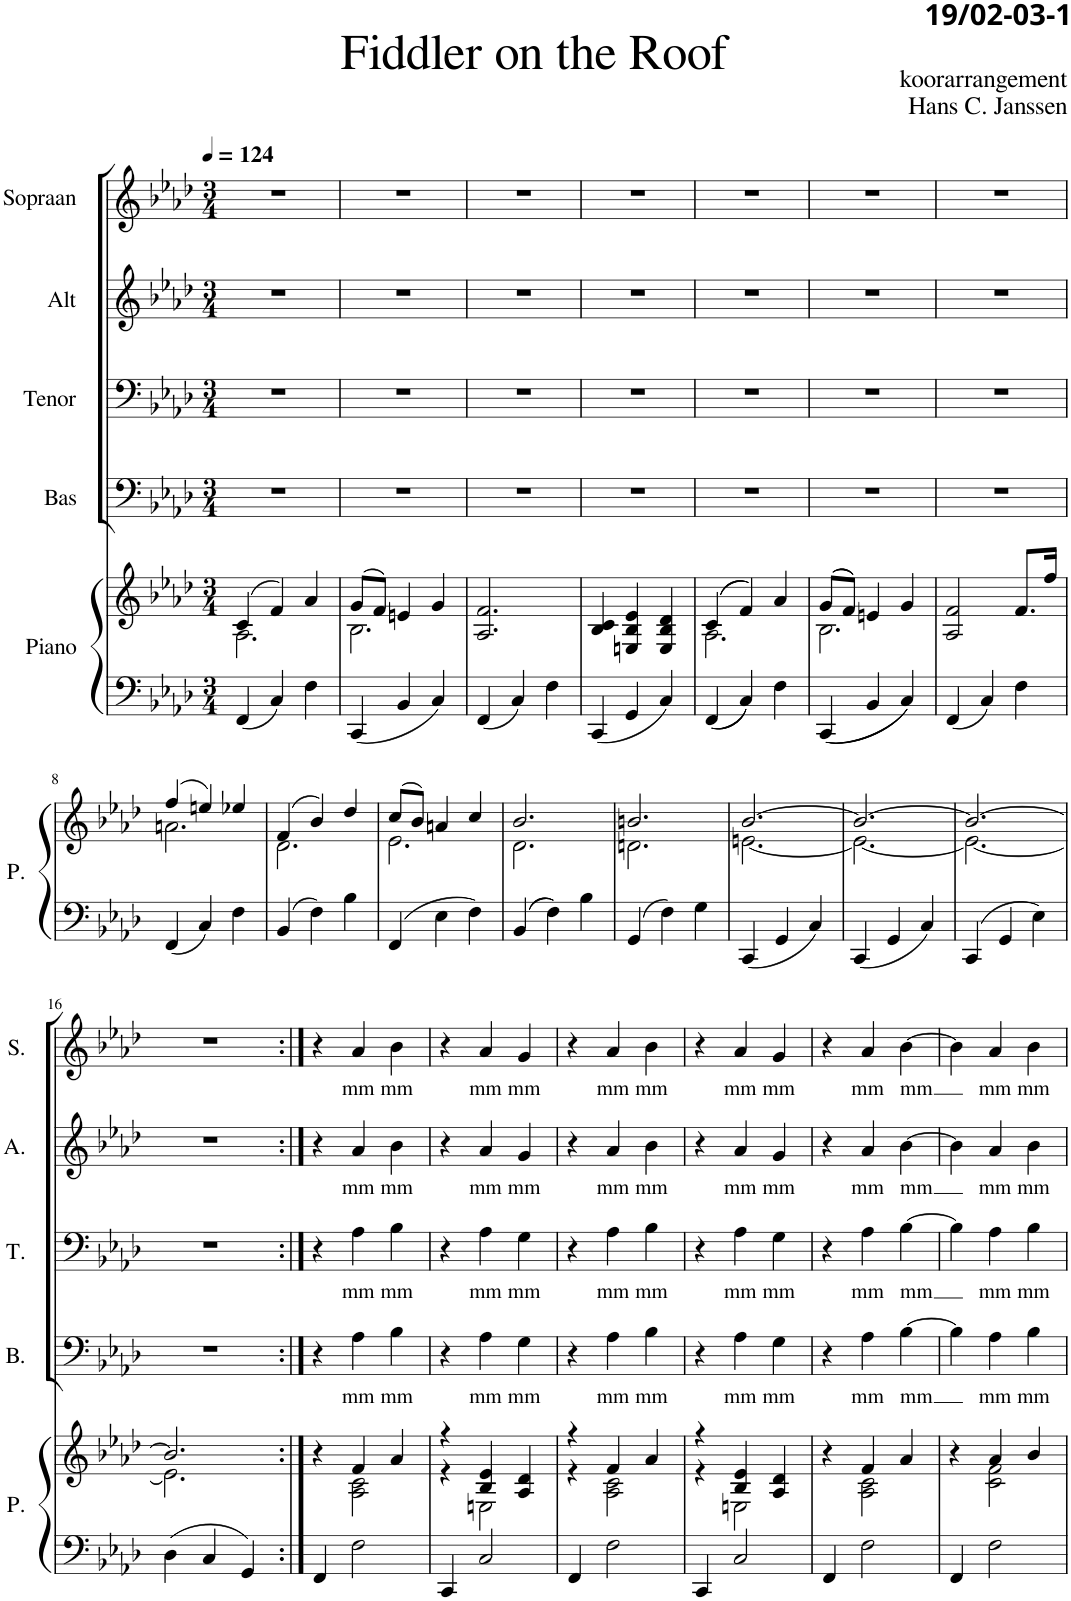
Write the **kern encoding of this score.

**kern	**kern	**kern	**text	**kern	**text	**kern	**text	**kern	**text
*part5	*part5	*part4	*part4	*part3	*part3	*part2	*part2	*part1	*part1
*staff6	*staff5	*staff4	*staff4	*staff3	*staff3	*staff2	*staff2	*staff1	*staff1
*I"Piano	*	*I"Bas	*	*I"Tenor	*	*I"Alt	*	*I"Sopraan	*
*I'P.	*	*I'B.	*	*I'T.	*	*I'A.	*	*I'S.	*
*clefF4	*clefG2	*clefF4	*	*clefF4	*	*clefG2	*	*clefG2	*
*k[b-e-a-d-]	*k[b-e-a-d-]	*k[b-e-a-d-]	*	*k[b-e-a-d-]	*	*k[b-e-a-d-]	*	*k[b-e-a-d-]	*
*M3/4	*M3/4	*M3/4	*	*M3/4	*	*M3/4	*	*M3/4	*
*MM124	*MM124	*MM124	*	*MM124	*	*MM124	*	*MM124	*
=1	=1	=1	=1	=1	=1	=1	=1	=1	=1
*	*^	*	*	*	*	*	*	*	*
4FF/	(4c/	2.A-\	2.r	.	2.r	.	2.r	.	2.r	.
4C/	4f/)	.	.	.	.	.	.	.	.	.
4F\	4a-/	.	.	.	.	.	.	.	.	.
=2	=2	=2	=2	=2	=2	=2	=2	=2	=2	=2
4CC/	(8g/L	2.B-\	2.r	.	2.r	.	2.r	.	2.r	.
.	8f/J)	.	.	.	.	.	.	.	.	.
4BB-/	4en/	.	.	.	.	.	.	.	.	.
4C/	4g/	.	.	.	.	.	.	.	.	.
*	*v	*v	*	*	*	*	*	*	*	*
=3	=3	=3	=3	=3	=3	=3	=3	=3	=3
4FF/	2.A-/ 2.f/	2.r	.	2.r	.	2.r	.	2.r	.
4C/	.	.	.	.	.	.	.	.	.
4F\	.	.	.	.	.	.	.	.	.
=4	=4	=4	=4	=4	=4	=4	=4	=4	=4
4CC/	4B-/ 4c/	2.r	.	2.r	.	2.r	.	2.r	.
4GG/	4En/ 4B-/ 4e-/	.	.	.	.	.	.	.	.
4C/	4E/ 4B-/ 4d-/	.	.	.	.	.	.	.	.
=5	=5	=5	=5	=5	=5	=5	=5	=5	=5
*	*^	*	*	*	*	*	*	*	*
4FF/	((4c/	2.A-\	2.r	.	2.r	.	2.r	.	2.r	.
4C/	4f/))	.	.	.	.	.	.	.	.	.
4F\	4a-/	.	.	.	.	.	.	.	.	.
=6	=6	=6	=6	=6	=6	=6	=6	=6	=6	=6
4CC/	((8g/L	2.B-\	2.r	.	2.r	.	2.r	.	2.r	.
.	8f/J))	.	.	.	.	.	.	.	.	.
4BB-/	4en/	.	.	.	.	.	.	.	.	.
4C/	4g/	.	.	.	.	.	.	.	.	.
*	*v	*v	*	*	*	*	*	*	*	*
=7	=7	=7	=7	=7	=7	=7	=7	=7	=7
4FF/	2A-/ 2f/	2.r	.	2.r	.	2.r	.	2.r	.
4C/	.	.	.	.	.	.	.	.	.
4F\	8.f/L	.	.	.	.	.	.	.	.
.	16ff/Jk	.	.	.	.	.	.	.	.
!!LO:LB:g=z
=8	=8	=8	=8	=8	=8	=8	=8	=8	=8
*	*^	*	*	*	*	*	*	*	*
4FF/	(4ff/	2.an\	2.r	.	2.r	.	2.r	.	2.r	.
4C/	4een/)	.	.	.	.	.	.	.	.	.
4F\	4ee-X/	.	.	.	.	.	.	.	.	.
=9	=9	=9	=9	=9	=9	=9	=9	=9	=9	=9
4BB-/	(4f/	2.d-\	2.r	.	2.r	.	2.r	.	2.r	.
4F\	4b-/)	.	.	.	.	.	.	.	.	.
4B-\	4dd-/	.	.	.	.	.	.	.	.	.
=10	=10	=10	=10	=10	=10	=10	=10	=10	=10	=10
4FF/	(8cc/L	2.e-\	2.r	.	2.r	.	2.r	.	2.r	.
.	8b-/J)	.	.	.	.	.	.	.	.	.
4E-\	4an/	.	.	.	.	.	.	.	.	.
4F\	4cc/	.	.	.	.	.	.	.	.	.
=11	=11	=11	=11	=11	=11	=11	=11	=11	=11	=11
4BB-/	2.b-/	2.d-\	2.r	.	2.r	.	2.r	.	2.r	.
4F\	.	.	.	.	.	.	.	.	.	.
4B-\	.	.	.	.	.	.	.	.	.	.
=12	=12	=12	=12	=12	=12	=12	=12	=12	=12	=12
4GG/	2.bn/	2.dn\	2.r	.	2.r	.	2.r	.	2.r	.
4F\	.	.	.	.	.	.	.	.	.	.
4G\	.	.	.	.	.	.	.	.	.	.
=13	=13	=13	=13	=13	=13	=13	=13	=13	=13	=13
4CC/	[2.b-/	[2.en\	2.r	.	2.r	.	2.r	.	2.r	.
4GG/	.	.	.	.	.	.	.	.	.	.
4C/	.	.	.	.	.	.	.	.	.	.
=14	=14	=14	=14	=14	=14	=14	=14	=14	=14	=14
4CC/	2.b-/_	2.e\_	2.r	.	2.r	.	2.r	.	2.r	.
4GG/	.	.	.	.	.	.	.	.	.	.
4C/	.	.	.	.	.	.	.	.	.	.
=15	=15	=15	=15	=15	=15	=15	=15	=15	=15	=15
4CC/	2.b-/_	2.e\_	2.r	.	2.r	.	2.r	.	2.r	.
4GG/	.	.	.	.	.	.	.	.	.	.
4E-\	.	.	.	.	.	.	.	.	.	.
!!LO:LB:g=z
=16	=16	=16	=16	=16	=16	=16	=16	=16	=16	=16
4D-\	2.b-/]	2.e\]	2.r	.	2.r	.	2.r	.	2.r	.
4C/	.	.	.	.	.	.	.	.	.	.
4GG/	.	.	.	.	.	.	.	.	.	.
=17:|!	=17:|!	=17:|!	=17:|!	=17:|!	=17:|!	=17:|!	=17:|!	=17:|!	=17:|!	=17:|!
4FF/	4r	4ryy	4r	.	4r	.	4r	.	4r	.
!	!	!	!	!LO:LY:b	!	!LO:LY:b	!	!LO:LY:b	!	!LO:LY:b
2F\	4f/	2A-\ 2c\	4A-\	mm	4A-\	mm	4a-/	mm	4a-/	mm
!	!	!	!	!LO:LY:b	!	!LO:LY:b	!	!LO:LY:b	!	!LO:LY:b
.	4a-/	.	4B-\	mm	4B-\	mm	4b-\	mm	4b-\	mm
=18	=18	=18	=18	=18	=18	=18	=18	=18	=18	=18
4CC/	4r	4r	4r	.	4r	.	4r	.	4r	.
!	!	!	!	!LO:LY:b	!	!LO:LY:b	!	!LO:LY:b	!	!LO:LY:b
2C/	4B-/ 4e-/	2En\	4A-\	mm	4A-\	mm	4a-/	mm	4a-/	mm
!	!	!	!	!LO:LY:b	!	!LO:LY:b	!	!LO:LY:b	!	!LO:LY:b
.	4A-/ 4d-/	.	4G\	mm	4G\	mm	4g/	mm	4g/	mm
=19	=19	=19	=19	=19	=19	=19	=19	=19	=19	=19
4FF/	4r	4r	4r	.	4r	.	4r	.	4r	.
!	!	!	!	!LO:LY:b	!	!LO:LY:b	!	!LO:LY:b	!	!LO:LY:b
2F\	4f/	2A-\ 2c\	4A-\	mm	4A-\	mm	4a-/	mm	4a-/	mm
!	!	!	!	!LO:LY:b	!	!LO:LY:b	!	!LO:LY:b	!	!LO:LY:b
.	4a-/	.	4B-\	mm	4B-\	mm	4b-\	mm	4b-\	mm
=20	=20	=20	=20	=20	=20	=20	=20	=20	=20	=20
4CC/	4r	4r	4r	.	4r	.	4r	.	4r	.
!	!	!	!	!LO:LY:b	!	!LO:LY:b	!	!LO:LY:b	!	!LO:LY:b
2C/	4B-/ 4e-/	2En\	4A-\	mm	4A-\	mm	4a-/	mm	4a-/	mm
!	!	!	!	!LO:LY:b	!	!LO:LY:b	!	!LO:LY:b	!	!LO:LY:b
.	4A-/ 4d-/	.	4G\	mm	4G\	mm	4g/	mm	4g/	mm
=21	=21	=21	=21	=21	=21	=21	=21	=21	=21	=21
4FF/	4r	4ryy	4r	.	4r	.	4r	.	4r	.
!	!	!	!	!LO:LY:b	!	!LO:LY:b	!	!LO:LY:b	!	!LO:LY:b
2F\	4f/	2A-\ 2c\	4A-\	mm	4A-\	mm	4a-/	mm	4a-/	mm
!	!	!	!	!LO:LY:b	!	!LO:LY:b	!	!LO:LY:b	!	!LO:LY:b
.	4a-/	.	[4B-\	mm	[4B-\	mm	[4b-\	mm	[4b-\	mm
=22	=22	=22	=22	=22	=22	=22	=22	=22	=22	=22
4FF/	4r	4ryy	4B-\]	.	4B-\]	.	4b-\]	.	4b-\]	.
!	!	!	!	!LO:LY:b	!	!LO:LY:b	!	!LO:LY:b	!	!LO:LY:b
2F\	4a-/	2c\ 2f\	4A-\	mm	4A-\	mm	4a-/	mm	4a-/	mm
!	!	!	!	!LO:LY:b	!	!LO:LY:b	!	!LO:LY:b	!	!LO:LY:b
.	4b-/	.	4B-\	mm	4B-\	mm	4b-\	mm	4b-\	mm
*	*v	*v	*	*	*	*	*	*	*	*
=	=	=	=	=	=	=	=	=	=
*-	*-	*-	*-	*-	*-	*-	*-	*-	*-
